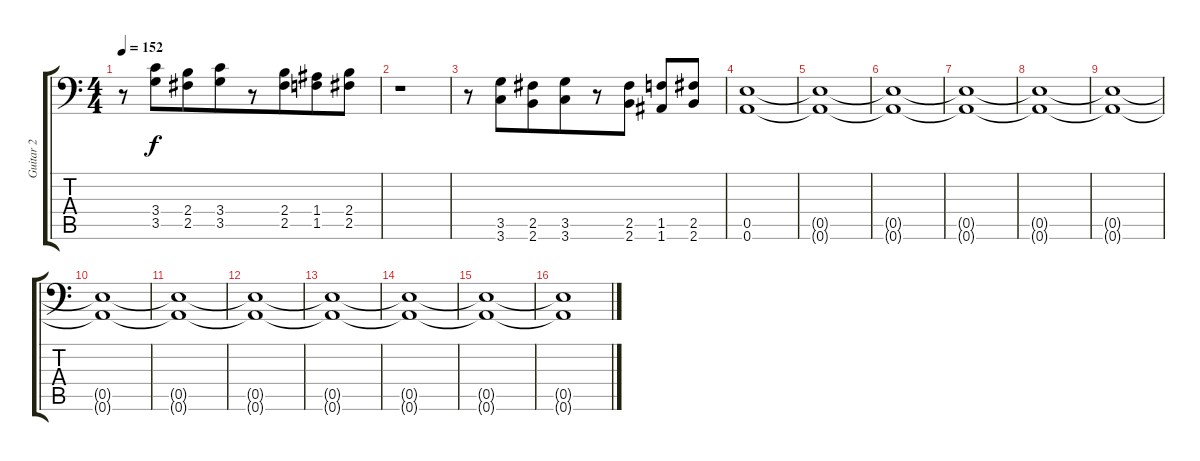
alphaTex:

\track ("Guitar 2" "Guitar 2") {instrument distortionguitar bank 255}
\staff {score tabs}
\tuning (B3 Gb3 D3 A2 E2 A1) {hide}
\ts (4 4)
\tempo 152
\clef f4
\ks c
r.8{dy f} (3.4 3.5).8{beam merge} (2.4 2.5).8{beam merge} (3.4 3.5).8{beam merge} r.8 (2.4 2.5).8{beam merge} (1.4 1.5).8 (2.4 2.5).8 |
r.1 |
r.8 (3.5 3.6).8{beam merge} (2.5 2.6).8 (3.5 3.6).8{beam merge} r.8 (2.5 2.6).8 (1.5 1.6).8 (2.5 2.6).8 |
(0.5 0.6).1 |
(0.5{t} 0.6{t}).1 |
(0.5{t} 0.6{t}).1 |
(0.5{t} 0.6{t}).1 |
(0.5{t} 0.6{t}).1 |
(0.5{t} 0.6{t}).1 |
(0.5{t} 0.6{t}).1 |
(0.5{t} 0.6{t}).1 |
(0.5{t} 0.6{t}).1 |
(0.5{t} 0.6{t}).1 |
(0.5{t} 0.6{t}).1 |
(0.5{t} 0.6{t}).1 |
(0.5{t} 0.6{t}).1
